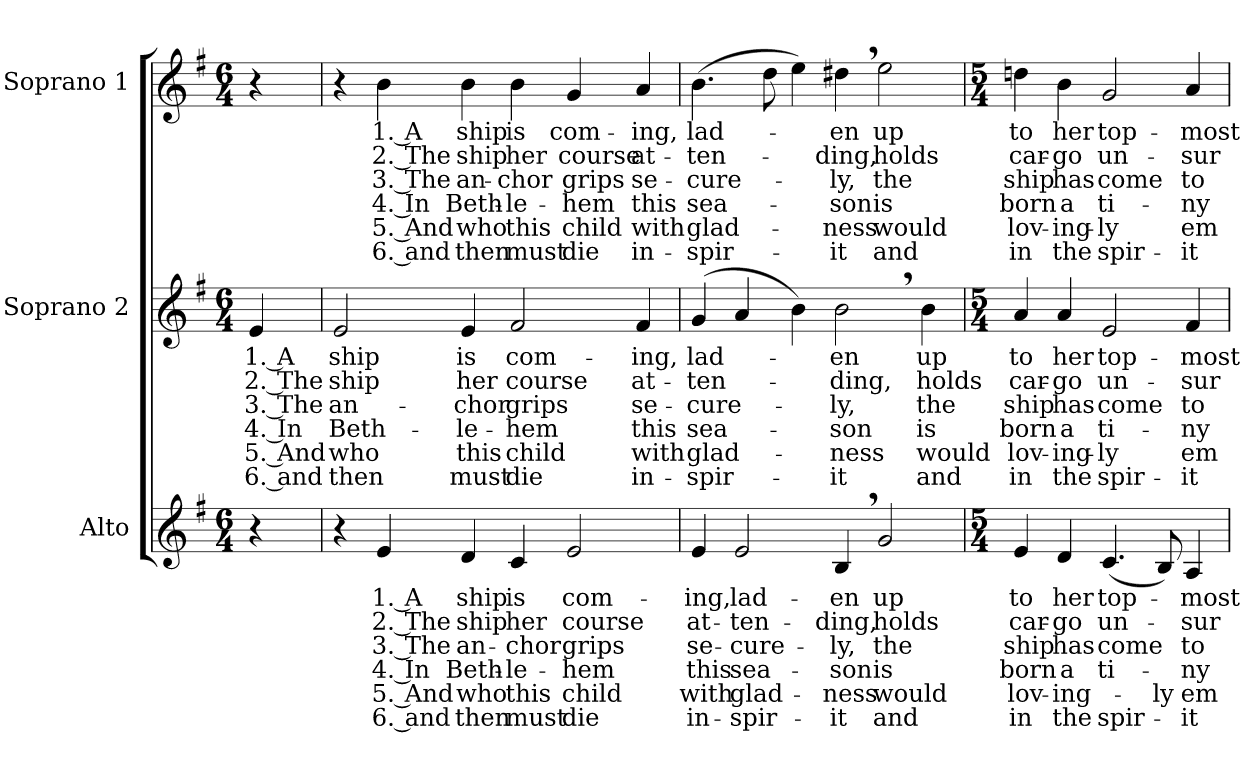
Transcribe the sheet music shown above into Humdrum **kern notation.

**kern	**text	**text	**text	**text	**text	**text	**kern	**text	**text	**text	**text	**text	**text	**kern	**text	**text	**text	**text	**text	**text
*part3	*part3	*part3	*part3	*part3	*part3	*part3	*part2	*part2	*part2	*part2	*part2	*part2	*part2	*part1	*part1	*part1	*part1	*part1	*part1	*part1
*staff3	*staff3	*staff3	*staff3	*staff3	*staff3	*staff3	*staff2	*staff2	*staff2	*staff2	*staff2	*staff2	*staff2	*staff1	*staff1	*staff1	*staff1	*staff1	*staff1	*staff1
*I"Alto	*	*	*	*	*	*	*I"Soprano 2	*	*	*	*	*	*	*I"Soprano 1	*	*	*	*	*	*
*clefG2	*	*	*	*	*	*	*clefG2	*	*	*	*	*	*	*clefG2	*	*	*	*	*	*
*k[f#]	*	*	*	*	*	*	*k[f#]	*	*	*	*	*	*	*k[f#]	*	*	*	*	*	*
*e:	*	*	*	*	*	*	*e:	*	*	*	*	*	*	*e:	*	*	*	*	*	*
*M6/4	*	*	*	*	*	*	*M6/4	*	*	*	*	*	*	*M6/4	*	*	*	*	*	*
=	=	=	=	=	=	=	=	=	=	=	=	=	=	=	=	=	=	=	=	=
!	!	!	!	!	!	!	!	!LO:LY:b	!LO:LY:b	!LO:LY:b	!LO:LY:b	!LO:LY:b	!LO:LY:b	!	!	!	!	!	!	!
4r	.	.	.	.	.	.	4e/	1. A	2. The	3. The	4. In	5. And	6. and	4r	.	.	.	.	.	.
=1	=1	=1	=1	=1	=1	=1	=1	=1	=1	=1	=1	=1	=1	=1	=1	=1	=1	=1	=1	=1
!	!	!	!	!	!	!	!	!LO:LY:b	!LO:LY:b	!LO:LY:b	!LO:LY:b	!LO:LY:b	!LO:LY:b	!	!	!	!	!	!	!
4r	.	.	.	.	.	.	2e/	ship	ship	an-	Beth-	who	then	4r	.	.	.	.	.	.
!	!LO:LY:b	!LO:LY:b	!LO:LY:b	!LO:LY:b	!LO:LY:b	!LO:LY:b	!	!	!	!	!	!	!	!	!	!	!	!	!	!
!	!	!	!	!	!	!	!	!	!	!	!	!	!	!	!LO:LY:b	!LO:LY:b	!LO:LY:b	!LO:LY:b	!LO:LY:b	!LO:LY:b
4e/	1. A	2. The	3. The	4. In	5. And	6. and	.	.	.	.	.	.	.	4b\	1. A	2. The	3. The	4. In	5. And	6. and
!	!LO:LY:b	!LO:LY:b	!LO:LY:b	!LO:LY:b	!LO:LY:b	!LO:LY:b	!	!	!	!	!	!	!	!	!	!	!	!	!	!
!	!	!	!	!	!	!	!	!LO:LY:b	!LO:LY:b	!LO:LY:b	!LO:LY:b	!LO:LY:b	!LO:LY:b	!	!	!	!	!	!	!
!	!	!	!	!	!	!	!	!	!	!	!	!	!	!	!LO:LY:b	!LO:LY:b	!LO:LY:b	!LO:LY:b	!LO:LY:b	!LO:LY:b
4d/	ship	ship	an-	Beth-	who	then	4e/	is	her	-chor	-le-	this	must	4b\	ship	ship	an-	Beth-	who	then
!	!LO:LY:b	!LO:LY:b	!LO:LY:b	!LO:LY:b	!LO:LY:b	!LO:LY:b	!	!	!	!	!	!	!	!	!	!	!	!	!	!
!	!	!	!	!	!	!	!	!LO:LY:b	!LO:LY:b	!LO:LY:b	!LO:LY:b	!LO:LY:b	!LO:LY:b	!	!	!	!	!	!	!
!	!	!	!	!	!	!	!	!	!	!	!	!	!	!	!LO:LY:b	!LO:LY:b	!LO:LY:b	!LO:LY:b	!LO:LY:b	!LO:LY:b
4c/	is	her	-chor	-le-	this	must	2f#/	com-	course	grips	-hem	child	die	4b\	is	her	-chor	-le-	this	must
!	!LO:LY:b	!LO:LY:b	!LO:LY:b	!LO:LY:b	!LO:LY:b	!LO:LY:b	!	!	!	!	!	!	!	!	!	!	!	!	!	!
!	!	!	!	!	!	!	!	!	!	!	!	!	!	!	!LO:LY:b	!LO:LY:b	!LO:LY:b	!LO:LY:b	!LO:LY:b	!LO:LY:b
2e/	com-	course	grips	-hem	child	die	.	.	.	.	.	.	.	4g/	com-	course	grips	-hem	child	die
!	!	!	!	!	!	!	!	!LO:LY:b	!LO:LY:b	!LO:LY:b	!LO:LY:b	!LO:LY:b	!LO:LY:b	!	!	!	!	!	!	!
!	!	!	!	!	!	!	!	!	!	!	!	!	!	!	!LO:LY:b	!LO:LY:b	!LO:LY:b	!LO:LY:b	!LO:LY:b	!LO:LY:b
.	.	.	.	.	.	.	4f#/	-ing,	at-	se-	this	with	in-	4a/	-ing,	at-	se-	this	with	in-
=2	=2	=2	=2	=2	=2	=2	=2	=2	=2	=2	=2	=2	=2	=2	=2	=2	=2	=2	=2	=2
!	!LO:LY:b	!LO:LY:b	!LO:LY:b	!LO:LY:b	!LO:LY:b	!LO:LY:b	!	!	!	!	!	!	!	!	!	!	!	!	!	!
!	!	!	!	!	!	!	!	!LO:LY:b	!LO:LY:b	!LO:LY:b	!LO:LY:b	!LO:LY:b	!LO:LY:b	!	!	!	!	!	!	!
!	!	!	!	!	!	!	!	!	!	!	!	!	!	!	!LO:LY:b	!LO:LY:b	!LO:LY:b	!LO:LY:b	!LO:LY:b	!LO:LY:b
4e/	-ing,	at-	se-	this	with	in-	(>4g/	lad-	-ten-	-cure-	sea-	glad-	-spir-	(>4.b\	lad-	-ten-	-cure-	sea-	glad-	-spir-
!	!LO:LY:b	!LO:LY:b	!LO:LY:b	!LO:LY:b	!LO:LY:b	!LO:LY:b	!	!	!	!	!	!	!	!	!	!	!	!	!	!
2e/	lad-	-ten-	-cure-	sea-	glad-	-spir-	4a/	.	.	.	.	.	.	.	.	.	.	.	.	.
.	.	.	.	.	.	.	.	.	.	.	.	.	.	8dd\	.	.	.	.	.	.
.	.	.	.	.	.	.	4b\)	.	.	.	.	.	.	4ee\)	.	.	.	.	.	.
!	!LO:LY:b	!LO:LY:b	!LO:LY:b	!LO:LY:b	!LO:LY:b	!LO:LY:b	!	!	!	!	!	!	!	!	!	!	!	!	!	!
!	!	!	!	!	!	!	!	!LO:LY:b	!LO:LY:b	!LO:LY:b	!LO:LY:b	!LO:LY:b	!LO:LY:b	!	!	!	!	!	!	!
!	!	!	!	!	!	!	!	!	!	!	!	!	!	!	!LO:LY:b	!LO:LY:b	!LO:LY:b	!LO:LY:b	!LO:LY:b	!LO:LY:b
4B,>/	-en	-ding,	-ly,	-son	-ness	-it	2b,>\	-en	-ding,	-ly,	-son	-ness	-it	4dd#X,>\	-en	-ding,	-ly,	-son	-ness	-it
!	!LO:LY:b	!LO:LY:b	!LO:LY:b	!LO:LY:b	!LO:LY:b	!LO:LY:b	!	!	!	!	!	!	!	!	!	!	!	!	!	!
!	!	!	!	!	!	!	!	!	!	!	!	!	!	!	!LO:LY:b	!LO:LY:b	!LO:LY:b	!LO:LY:b	!LO:LY:b	!LO:LY:b
2g/	up	holds	the	is	would	and	.	.	.	.	.	.	.	2ee\	up	holds	the	is	would	and
!	!	!	!	!	!	!	!	!LO:LY:b	!LO:LY:b	!LO:LY:b	!LO:LY:b	!LO:LY:b	!LO:LY:b	!	!	!	!	!	!	!
.	.	.	.	.	.	.	4b\	up	holds	the	is	would	and	.	.	.	.	.	.	.
!!LO:LB:g=z
=3	=3	=3	=3	=3	=3	=3	=3	=3	=3	=3	=3	=3	=3	=3	=3	=3	=3	=3	=3	=3
*M5/4	*	*	*	*	*	*	*M5/4	*	*	*	*	*	*	*M5/4	*	*	*	*	*	*
!	!LO:LY:b	!LO:LY:b	!LO:LY:b	!LO:LY:b	!LO:LY:b	!LO:LY:b	!	!	!	!	!	!	!	!	!	!	!	!	!	!
!	!	!	!	!	!	!	!	!LO:LY:b	!LO:LY:b	!LO:LY:b	!LO:LY:b	!LO:LY:b	!LO:LY:b	!	!	!	!	!	!	!
!	!	!	!	!	!	!	!	!	!	!	!	!	!	!	!LO:LY:b	!LO:LY:b	!LO:LY:b	!LO:LY:b	!LO:LY:b	!LO:LY:b
4e/	to	car-	ship	born	lov-	in	4a/	to	car-	ship	born	lov-	in	4ddn\	to	car-	ship	born	lov-	in
!	!LO:LY:b	!LO:LY:b	!LO:LY:b	!LO:LY:b	!LO:LY:b	!LO:LY:b	!	!	!	!	!	!	!	!	!	!	!	!	!	!
!	!	!	!	!	!	!	!	!LO:LY:b	!LO:LY:b	!LO:LY:b	!LO:LY:b	!LO:LY:b	!LO:LY:b	!	!	!	!	!	!	!
!	!	!	!	!	!	!	!	!	!	!	!	!	!	!	!LO:LY:b	!LO:LY:b	!LO:LY:b	!LO:LY:b	!LO:LY:b	!LO:LY:b
4d/	her	-go	has	a	-ing-	the	4a/	her	-go	has	a	-ing-	the	4b\	her	-go	has	a	-ing-	the
!	!LO:LY:b	!LO:LY:b	!LO:LY:b	!LO:LY:b	!	!LO:LY:b	!	!	!	!	!	!	!	!	!	!	!	!	!	!
!	!	!	!	!	!	!	!	!LO:LY:b	!LO:LY:b	!LO:LY:b	!LO:LY:b	!LO:LY:b	!LO:LY:b	!	!	!	!	!	!	!
!	!	!	!	!	!	!	!	!	!	!	!	!	!	!	!LO:LY:b	!LO:LY:b	!LO:LY:b	!LO:LY:b	!LO:LY:b	!LO:LY:b
(<4.c/	top-	un-	come	ti-	.	spir-	2e/	top-	un-	come	ti-	-ly	spir-	2g/	top-	un-	come	ti-	-ly	spir-
!	!	!	!	!	!LO:LY:b	!	!	!	!	!	!	!	!	!	!	!	!	!	!	!
8B/)	.	.	.	.	-ly	.	.	.	.	.	.	.	.	.	.	.	.	.	.	.
!	!LO:LY:b	!LO:LY:b	!LO:LY:b	!LO:LY:b	!LO:LY:b	!LO:LY:b	!	!	!	!	!	!	!	!	!	!	!	!	!	!
!	!	!	!	!	!	!	!	!LO:LY:b	!LO:LY:b	!LO:LY:b	!LO:LY:b	!LO:LY:b	!LO:LY:b	!	!	!	!	!	!	!
!	!	!	!	!	!	!	!	!	!	!	!	!	!	!	!LO:LY:b	!LO:LY:b	!LO:LY:b	!LO:LY:b	!LO:LY:b	!LO:LY:b
4A/	-most	-sur-	to	-ny	em-	-it	4f#/	-most	-sur-	to	-ny	em-	-it	4a/	-most	-sur-	to	-ny	em-	-it
=	=	=	=	=	=	=	=	=	=	=	=	=	=	=	=	=	=	=	=	=
*-	*-	*-	*-	*-	*-	*-	*-	*-	*-	*-	*-	*-	*-	*-	*-	*-	*-	*-	*-	*-
